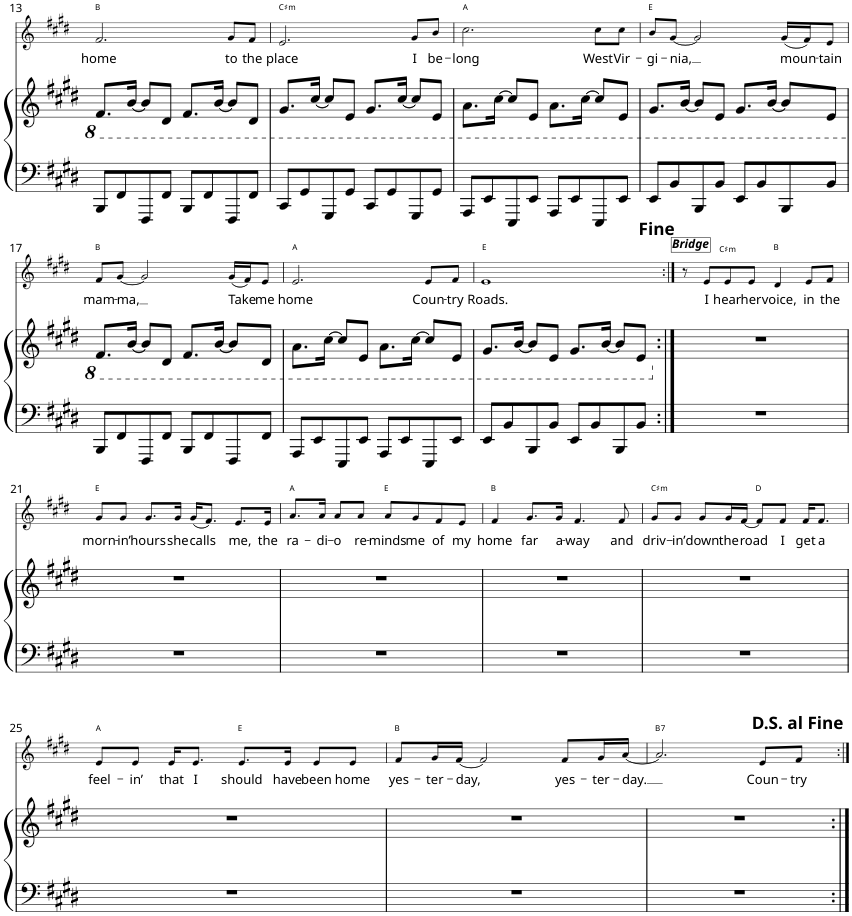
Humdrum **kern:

**kern	**kern	**kern	**text	**harte
*part2	*part2	*part1	*part1	*part1
*staff3	*staff2	*staff1	*staff1	*
*I"Piano	*	*I"Voice	*	*
*I'Pno	*	*	*	*
!!LO:PB:g=z
*clefF4	*clefG2	*clefG2	*	*
*k[f#c#g#d#]	*k[f#c#g#d#]	*k[f#c#g#d#]	*	*
*E:	*E:	*E:	*	*
*M4/4	*M4/4	*M4/4	*	*
=13	=13	=13	=13	=13
!	!	!	!LO:LY:b	!
8BBB/L	8.F#/L	2.f#/	home	B:maj
8FF#/	.	.	.	.
.	[16B/Jk	.	.	.
8FFF#/	8B/L]	.	.	.
8FF#/J	8D#/J	.	.	.
8BBB/L	8.F#/L	.	.	.
8FF#/	.	.	.	.
.	[16B/Jk	.	.	.
!	!	!	!LO:LY:b	!
8FFF#/	8B/L]	8g#/L	to	.
!	!	!	!LO:LY:b	!
8FF#/J	8D#/J	8f#/J	the	.
=14	=14	=14	=14	=14
!	!	!	!LO:LY:b	!LO:H:kt=m
8CC#/L	8.G#/L	2.e/	place	C#:min
8GG#/	.	.	.	.
.	[16c#/Jk	.	.	.
8GGG#/	8c#/L]	.	.	.
8GG#/J	8E/J	.	.	.
8CC#/L	8.G#/L	.	.	.
8GG#/	.	.	.	.
.	[16c#/Jk	.	.	.
!	!	!	!LO:LY:b	!
8GGG#/	8c#/L]	8g#/L	I	.
!	!	!	!LO:LY:b	!
8GG#/J	8E/J	8b/J	be-	.
=15	=15	=15	=15	=15
!	!	!	!LO:LY:b	!
8AAA/L	8.A\L	2.cc#\	-long	A:maj
8EE/	.	.	.	.
.	[16c#\Jk	.	.	.
8EEE/	8c#/L]	.	.	.
8EE/J	8E/J	.	.	.
8AAA/L	8.A\L	.	.	.
8EE/	.	.	.	.
.	[16c#\Jk	.	.	.
!	!	!	!LO:LY:b	!
8EEE/	8c#/L]	8cc#\L	West	.
!	!	!	!LO:LY:b	!
8EE/J	8E/J	8cc#\J	Vir-	.
=16	=16	=16	=16	=16
!	!	!	!LO:LY:b	!
8EE/L	8.G#/L	8b/L	gi-	E:maj
!	!	!	!LO:LY:b	!
8BB/	.	[8g#/J	-nia,	.
.	[16B/Jk	.	.	.
8BBB/	8B/L]	2g#/]	.	.
8BB/J	8E/J	.	.	.
8EE/L	8.G#/L	.	.	.
8BB/	.	.	.	.
.	[16B/Jk	.	.	.
!	!	!	!LO:LY:b	!
8BBB/	8B/L]	(16g#/LL	moun-	.
.	.	16f#/J)	.	.
!	!	!	!LO:LY:b	!
8BB/J	8E/J	8e/J	-tain	.
!!LO:LB:g=z
=17	=17	=17	=17	=17
!	!	!	!LO:LY:b	!
8BBB/L	8.F#/L	8f#/L	mam-	B:maj
!	!	!	!LO:LY:b	!
8FF#/	.	[8g#/J	-ma,	.
.	[16B/Jk	.	.	.
8FFF#/	8B/L]	2g#/]	.	.
8FF#/J	8D#/J	.	.	.
8BBB/L	8.F#/L	.	.	.
8FF#/	.	.	.	.
.	[16B/Jk	.	.	.
!	!	!	!LO:LY:b	!
8FFF#/	8B/L]	(16g#/LL	Take	.
.	.	16f#/J)	.	.
!	!	!	!LO:LY:b	!
8FF#/J	8D#/J	8e/J	me	.
=18	=18	=18	=18	=18
!	!	!	!LO:LY:b	!
8AAA/L	8.A\L	2.e/	home	A:maj
8EE/	.	.	.	.
.	[16c#\Jk	.	.	.
8EEE/	8c#/L]	.	.	.
8EE/J	8E/J	.	.	.
8AAA/L	8.A\L	.	.	.
8EE/	.	.	.	.
.	[16c#\Jk	.	.	.
!	!	!	!LO:LY:b	!
8EEE/	8c#/L]	8e/L	Coun-	.
!	!	!	!LO:LY:b	!
8EE/J	8E/J	8f#/J	-try	.
=19	=19	=19	=19	=19
!	!	!	!LO:LY:b	!
8EE/L	8.G#/L	1e	Roads.	E:maj
8BB/	.	.	.	.
.	[16B/Jk	.	.	.
8BBB/	8B/L]	.	.	.
8BB/J	8E/J	.	.	.
8EE/L	8.G#/L	.	.	.
8BB/	.	.	.	.
.	[16B/Jk	.	.	.
8BBB/	8B/L]	.	.	.
8BB/J	8E/J	.	.	.
=20:|!	=20:|!	=20:|!	=20:|!	=20:|!
!	!	!LO:TX:a:Bi:t=Bridge	!	!
1r	1r	8r	.	.
!	!	!	!LO:LY:b	!LO:H:kt=m
.	.	8e/L	I	C#:min
!	!	!	!LO:LY:b	!
.	.	8e/	hear	.
!	!	!	!LO:LY:b	!
.	.	8e/J	her	.
!	!	!	!LO:LY:b	!
.	.	4d#/	voice,	B:maj
!	!	!	!LO:LY:b	!
.	.	8e/L	in	.
!	!	!	!LO:LY:b	!
.	.	8f#/J	the	.
!!LO:LB:g=z
=21	=21	=21	=21	=21
!	!	!	!LO:LY:b	!
1r	1r	8g#/L	morn-	E:maj
!	!	!	!LO:LY:b	!
.	.	8g#/J	-in’	.
!	!	!	!LO:LY:b	!
.	.	8.g#/L	hours	.
!	!	!	!LO:LY:b	!
.	.	16g#/Jk	she	.
!	!	!	!LO:LY:b	!
.	.	(16g#/KL	calls	.
.	.	8.f#/J)	.	.
!	!	!	!LO:LY:b	!
.	.	8.e/L	me,	.
!	!	!	!LO:LY:b	!
.	.	16e/Jk	the	.
=22	=22	=22	=22	=22
!	!	!	!LO:LY:b	!
1r	1r	8.a/L	ra-	A:maj
!	!	!	!LO:LY:b	!
.	.	16a/Jk	-di-	.
!	!	!	!LO:LY:b	!
.	.	8a/L	-o	.
!	!	!	!LO:LY:b	!
.	.	8a/J	re-	.
!	!	!	!LO:LY:b	!
.	.	8a/L	-minds	E:maj
!	!	!	!LO:LY:b	!
.	.	8g#/	me	.
!	!	!	!LO:LY:b	!
.	.	8f#/	of	.
!	!	!	!LO:LY:b	!
.	.	8e/J	my	.
=23	=23	=23	=23	=23
!	!	!	!LO:LY:b	!
1r	1r	4f#/	home	B:maj
!	!	!	!LO:LY:b	!
.	.	8.g#/L	far	.
!	!	!	!LO:LY:b	!
.	.	16g#/Jk	a-	.
!	!	!	!LO:LY:b	!
.	.	4.f#/	-way	.
!	!	!	!LO:LY:b	!
.	.	8f#/	and	.
=24	=24	=24	=24	=24
!	!	!	!LO:LY:b	!LO:H:kt=m
1r	1r	8g#/L	driv-	C#:min
!	!	!	!LO:LY:b	!
.	.	8g#/J	-in’	.
!	!	!	!LO:LY:b	!
.	.	8g#/L	down	.
!	!	!	!LO:LY:b	!
.	.	16g#/L	the	.
!	!	!	!LO:LY:b	!
.	.	[16f#/JJ	road	.
.	.	8f#/L]	.	D:maj
!	!	!	!LO:LY:b	!
.	.	8f#/J	I	.
!	!	!	!LO:LY:b	!
.	.	16f#/KL	get	.
!	!	!	!LO:LY:b	!
.	.	8.f#/J	a	.
!!LO:LB:g=z
=25	=25	=25	=25	=25
!	!	!	!LO:LY:b	!
1r	1r	8e/L	feel-	A:maj
!	!	!	!LO:LY:b	!
.	.	8e/J	-in’	.
!	!	!	!LO:LY:b	!
.	.	16e/KL	that	.
!	!	!	!LO:LY:b	!
.	.	8.e/J	I	.
!	!	!	!LO:LY:b	!
.	.	8.e/L	should	E:maj
!	!	!	!LO:LY:b	!
.	.	16e/Jk	have	.
!	!	!	!LO:LY:b	!
.	.	8e/L	been	.
!	!	!	!LO:LY:b	!
.	.	8e/J	home	.
=26	=26	=26	=26	=26
!	!	!	!LO:LY:b	!
1r	1r	8f#/L	yes-	B:maj
!	!	!	!LO:LY:b	!
.	.	16g#/L	-ter-	.
!	!	!	!LO:LY:b	!
.	.	[16f#/JJ	-day,	.
.	.	2f#/]	.	.
!	!	!	!LO:LY:b	!
.	.	8f#/L	yes-	.
!	!	!	!LO:LY:b	!
.	.	16g#/L	-ter-	.
!	!	!	!LO:LY:b	!
.	.	[16a/JJ	-day.	.
=27	=27	=27	=27	=27
!	!	!	!	!LO:H:kt=7
1r	1r	2.a/]	.	B:7
!	!	!	!LO:LY:b	!
.	.	8e/L	Coun-	.
!	!	!	!LO:LY:b	!
.	.	8f#/J	-try	.
=:|!	=:|!	=:|!	=:|!	=:|!
*-	*-	*-	*-	*-
